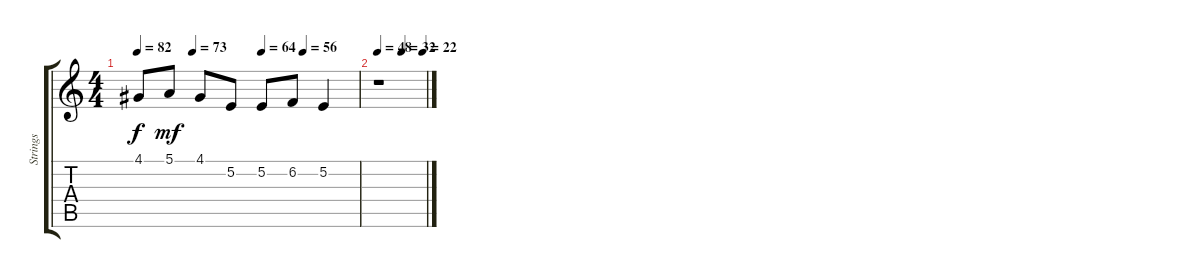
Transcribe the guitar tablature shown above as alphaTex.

\track ("Strings" "Strings") {instrument stringensemble1}
\staff {score tabs}
\tuning (E4 B3 G3 D3 A2 E2) {hide}
\ts (4 4)
\tempo 82
\tempo (73 0.25)
\tempo (64 0.5625)
\tempo (56 0.75)
\clef g2
\ks c
4.1{t}.8{dy f} 5.1.8{dy mf} 4.1.8 5.2.8 5.2.8 6.2.8 5.2.4 |
\tempo 48
\tempo (32 0.5)
\tempo (22 0.9375)
r.1
